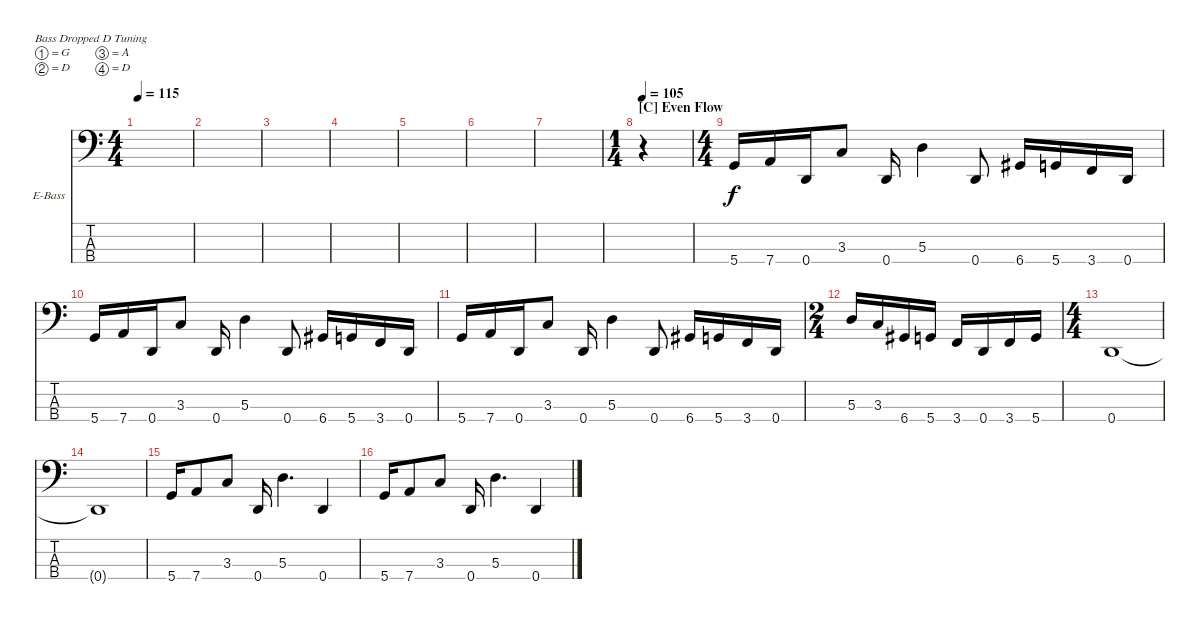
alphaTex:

\defaultSystemsLayout 4
\bracketExtendMode nobrackets
\firstSystemTrackNameOrientation horizontal
\otherSystemsTrackNameOrientation horizontal
\track ("Jeff Ament (Drop D)" "E-Bass") {instrument electricbassfinger}
\staff {score tabs}
\tuning (G2 D2 A1 D1)
\ts (4 4)
\tempo 115
\clef f4
\scale
0.25
\ks c
|
\scale
0.25 |
\scale
0.25 |
\scale
0.25 |
\scale
0.25 |
\scale
0.25 |
\scale
0.209459 |
\ts (1 4)
\section ("C" "Even Flow")
\tempo 105
\scale
0.290541 r.4 |
\ts (4 4)
\scale
0.290541 5.4.16 7.4.16 0.4.16 3.3.8 0.4.16 5.3.4 0.4.8 6.4.16 5.4.16 3.4.16 0.4.16 |
\scale
0.209459 5.4.16 7.4.16 0.4.16 3.3.8 0.4.16 5.3.4 0.4.8 6.4.16 5.4.16 3.4.16 0.4.16 |
\scale
0.209459 5.4.16 7.4.16 0.4.16 3.3.8 0.4.16 5.3.4 0.4.8 6.4.16 5.4.16 3.4.16 0.4.16 |
\ts (2 4)
\scale
0.290541 5.3.16 3.3.16 6.4.16 5.4.16 3.4.16 0.4.16 3.4.16 5.4.16 |
\ts (4 4)
\scale
0.290541 0.4.1 |
\scale
0.25 0.4{t}.1 |
\scale
0.25 5.4.16 7.4.8 3.3.8 0.4.16 5.3.4{d} 0.4.4 |
\scale
0.25 5.4.16 7.4.8 3.3.8 0.4.16 5.3.4{d} 0.4.4
